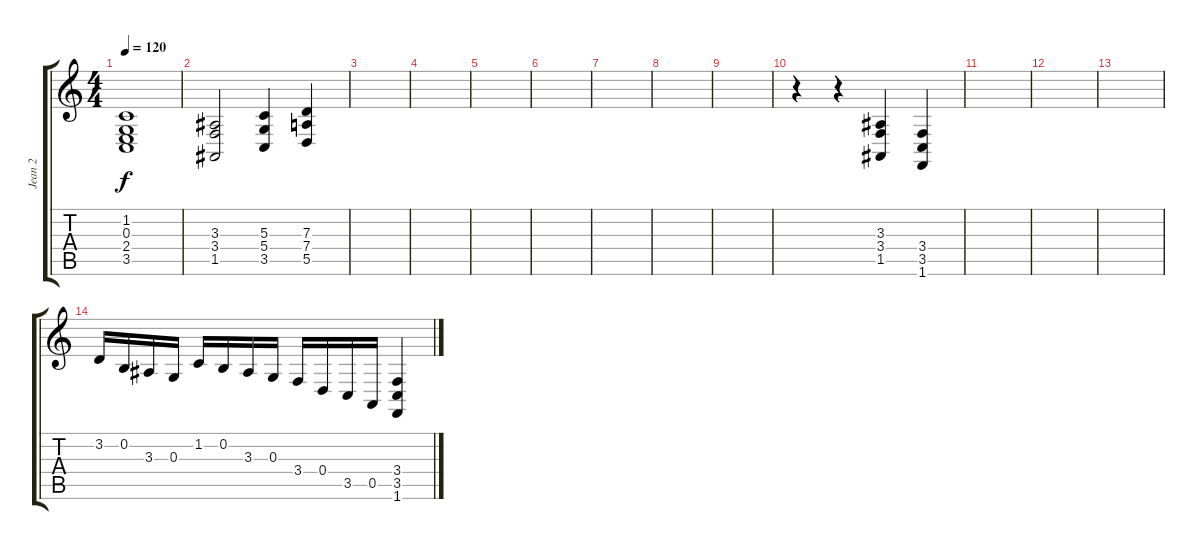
\track ("Jean 2" "Jean 2") {instrument choiraahs}
\staff {score tabs}
\tuning (E4 B3 G3 D3 A2 E2) {hide}
\ts (4 4)
\tempo 120
\clef g2
\ks c
(1.2 0.3 2.4 3.5).1{dy f} |
(3.3 3.4 1.5).2 (5.3 5.4 3.5).4 (7.3 7.4 5.5).4 |
|
|
|
|
|
|
|
r.4 r.4 (3.3 3.4 1.5).4 (3.4 3.5 1.6).4 |
|
|
|
3.2.16 0.2.16 3.3.16 0.3.16 1.2.16 0.2.16 3.3.16 0.3.16 3.4.16 0.4.16 3.5.16 0.5.16 (3.4 3.5 1.6).4
